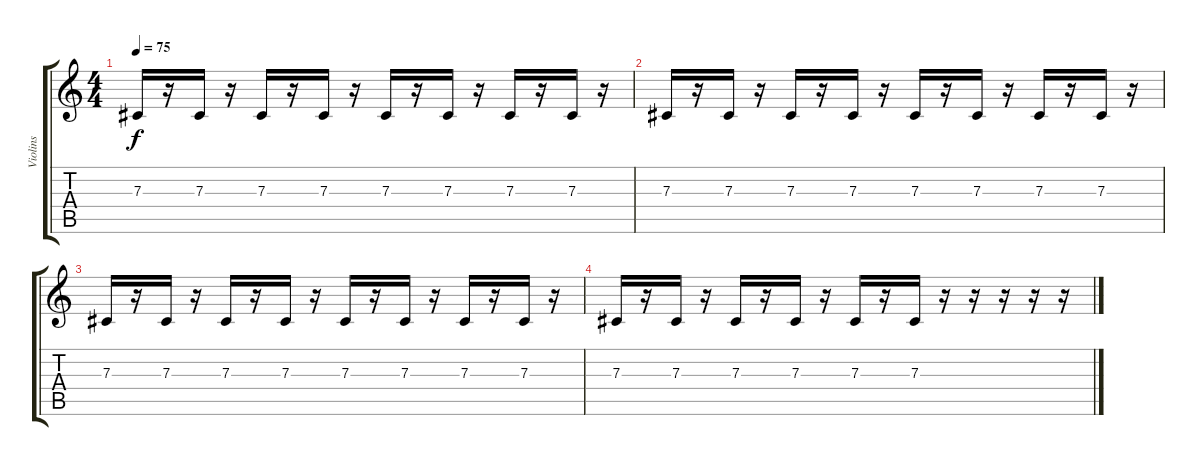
\track ("Violins" "Violins") {instrument violin}
\staff {score tabs}
\tuning (Eb4 Bb3 Gb3 Db3 Ab2 Db2) {hide}
\ts (4 4)
\tempo 75
\clef g2
\ks c
7.3.16{dy f instrument violin} r.16 7.3.16 r.16 7.3.16 r.16 7.3.16 r.16 7.3.16 r.16 7.3.16 r.16 7.3.16 r.16 7.3.16 r.16 |
7.3.16 r.16 7.3.16 r.16 7.3.16 r.16 7.3.16 r.16 7.3.16 r.16 7.3.16 r.16 7.3.16 r.16 7.3.16 r.16 |
7.3.16 r.16 7.3.16 r.16 7.3.16 r.16 7.3.16 r.16 7.3.16 r.16 7.3.16 r.16 7.3.16 r.16 7.3.16 r.16 |
7.3.16 r.16 7.3.16 r.16 7.3.16 r.16 7.3.16 r.16 7.3.16 r.16 7.3.16 r.16 r.16 r.16 r.16 r.16
